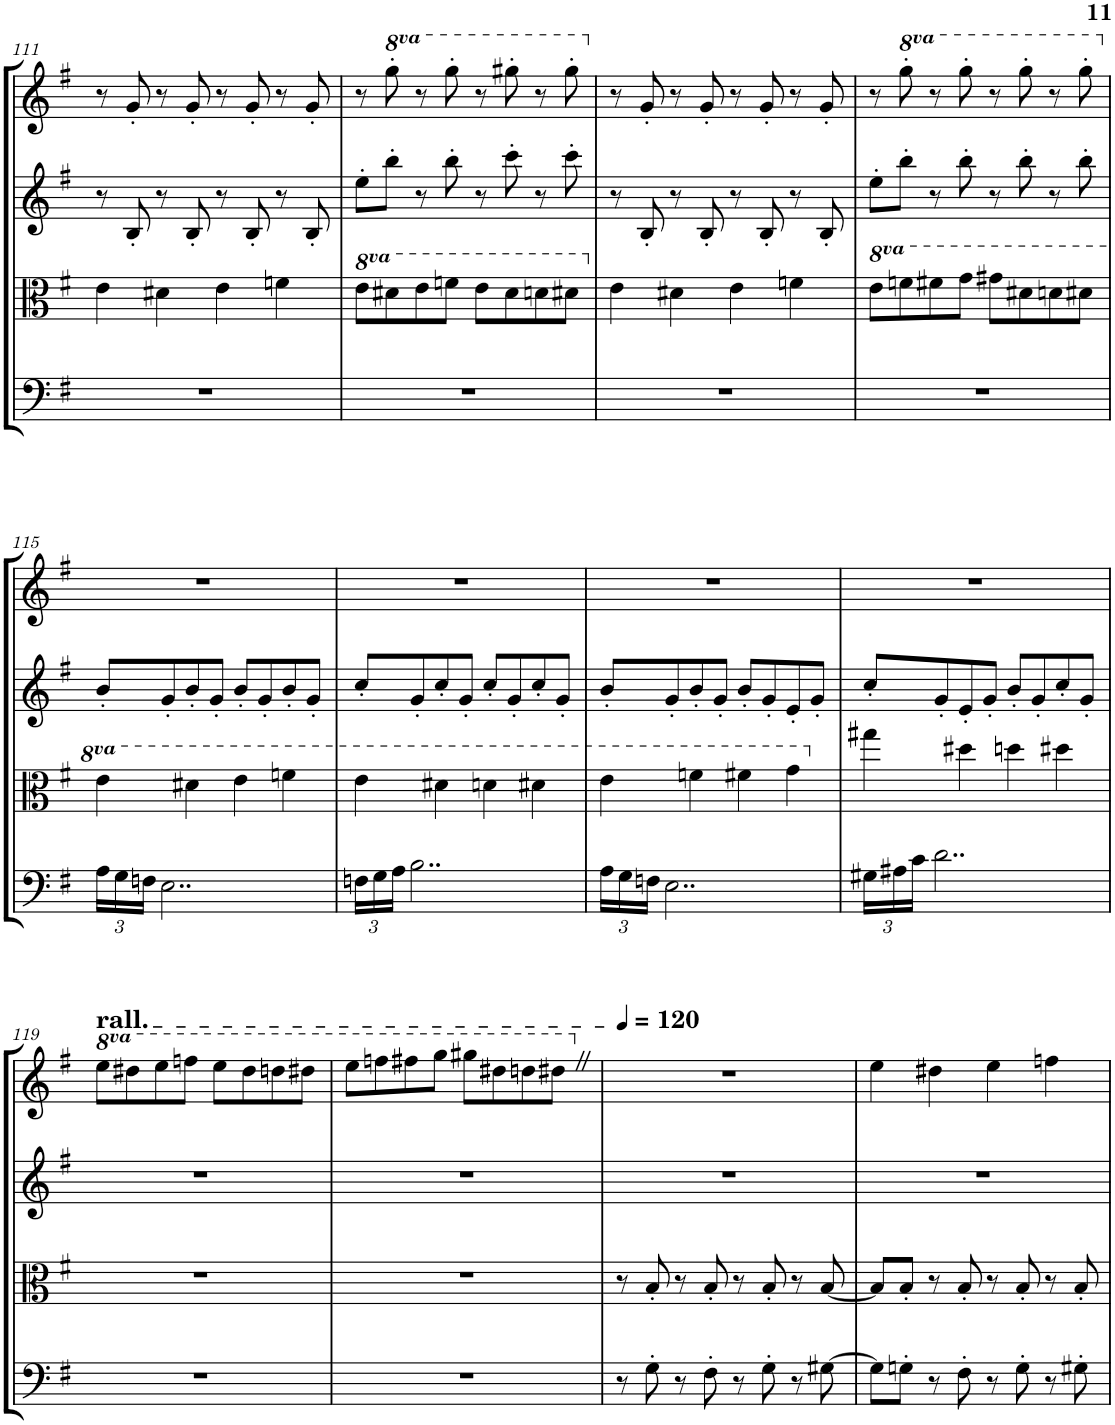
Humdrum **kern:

**kern	**kern	**kern	**kern
*part4	*part3	*part2	*part1
*staff4	*staff3	*staff2	*staff1
*I"チェロ	*I"ヴィオラ	*I"ヴァイオリン第2	*I"ヴァイオリン第1
!!LO:PB:g=z
*clefF4	*clefC3	*clefG2	*clefG2
*k[f#]	*k[f#]	*k[f#]	*k[f#]
*M4/4	*M4/4	*M4/4	*M4/4
=111	=111	=111	=111
1r	4e\	8r	8r
.	.	8B'/	8g'/
.	4d#X\	8r	8r
.	.	8B'/	8g'/
.	4e\	8r	8r
.	.	8B'/	8g'/
.	4fn\	8r	8r
.	.	8B'/	8g'/
=112	=112	=112	=112
*	*8va	*	*
1r	8ee\L	8ee'\L	8r
*	*	*	*8va
.	8dd#X\	8bb'\J	8ggg'\
.	8ee\	8r	8r
.	8ffn\J	8bb'\	8ggg'\
.	8ee\L	8r	8r
.	8dd#\	8ccc'\	8ggg#X'\
.	8ddn\	8r	8r
.	8dd#X\J	8ccc'\	8ggg#'\
=113	=113	=113	=113
*	*X8va	*	*
*	*	*	*X8va
1r	4e\	8r	8r
.	.	8B'/	8g'/
.	4d#X\	8r	8r
.	.	8B'/	8g'/
.	4e\	8r	8r
.	.	8B'/	8g'/
.	4fn\	8r	8r
.	.	8B'/	8g'/
=114	=114	=114	=114
*	*8va	*	*
1r	8ee\L	8ee'\L	8r
*	*	*	*8va
.	8ffn\	8bb'\J	8ggg'\
.	8ff#X\	8r	8r
.	8gg\J	8bb'\	8ggg'\
.	8gg#X\L	8r	8r
.	8dd#X\	8bb'\	8ggg'\
.	8ddn\	8r	8r
.	8dd#X\J	8bb'\	8ggg'\
!!LO:LB:g=z
=115	=115	=115	=115
*Xbrackettup	*	*	*
*	*	*	*X8va
24A\LL	4ee\	8b'/L	1r
24G\	.	.	.
24Fn\JJ	.	.	.
2..E\	.	8g'/	.
.	4dd#X\	8b'/	.
.	.	8g'/J	.
.	4ee\	8b'/L	.
.	.	8g'/	.
.	4ffn\	8b'/	.
.	.	8g'/J	.
=116	=116	=116	=116
24Fn\LL	4ee\	8cc'/L	1r
24G\	.	.	.
24A\JJ	.	.	.
2..B\	.	8g'/	.
.	4dd#X\	8cc'/	.
.	.	8g'/J	.
.	4ddn\	8cc'/L	.
.	.	8g'/	.
.	4dd#X\	8cc'/	.
.	.	8g'/J	.
=117	=117	=117	=117
24A\LL	4ee\	8b'/L	1r
24G\	.	.	.
24Fn\JJ	.	.	.
2..E\	.	8g'/	.
.	4ffn\	8b'/	.
.	.	8g'/J	.
.	4ff#X\	8b'/L	.
.	.	8g'/	.
.	4gg\	8e'/	.
.	.	8g'/J	.
=118	=118	=118	=118
*	*X8va	*	*
24G#X\LL	4gg#X\	8cc'/L	1r
24A#X\	.	.	.
24c\JJ	.	.	.
2..d\	.	8g'/	.
.	4dd#X\	8e'/	.
.	.	8g'/J	.
.	4ddn\	8b'/L	.
.	.	8g'/	.
.	4dd#X\	8cc'/	.
.	.	8g'/J	.
!!LO:LB:g=z
=119	=119	=119	=119
*	*	*	*8va
!	!	!	!LO:TX:a:t=rall.
1r	1r	1r	8eee\L
.	.	.	8ddd#X\
.	.	.	8eee\
.	.	.	8fffn\J
.	.	.	8eee\L
.	.	.	8ddd#\
.	.	.	8dddn\
.	.	.	8ddd#X\J
=120	=120	=120	=120
1r	1r	1r	8eee\L
.	.	.	8fffn\
.	.	.	8fff#X\
.	.	.	8ggg\J
.	.	.	8ggg#X\L
.	.	.	8ddd#X\
.	.	.	8dddn\
.	.	.	8ddd#XZ\J
=121	=121	=121	=121
*	*	*	*X8va
*	*	*	*MM120
8r	8r	1r	1r
8G'\	8B'/	.	.
8r	8r	.	.
8F#'\	8B'/	.	.
8r	8r	.	.
8G'\	8B'/	.	.
8r	8r	.	.
[8G#X\	[8B/	.	.
=122	=122	=122	=122
8G#\L]	8B/L]	1r	4ee\
8Gn'\J	8B'/J	.	.
8r	8r	.	4dd#X\
8F#'\	8B'/	.	.
8r	8r	.	4ee\
8G'\	8B'/	.	.
8r	8r	.	4ffn\
8G#X'\	8B'/	.	.
=	=	=	=
*-	*-	*-	*-
